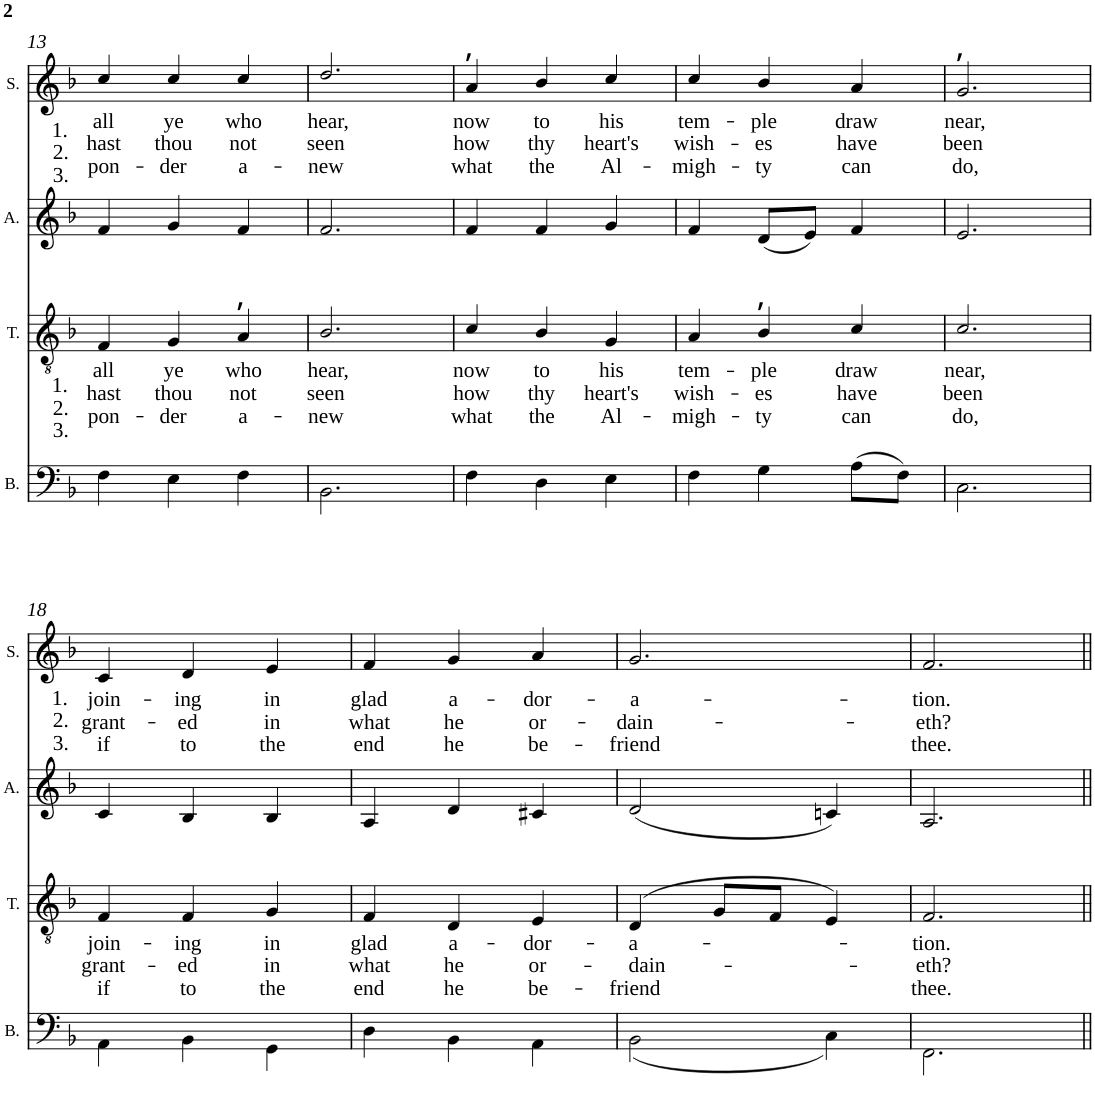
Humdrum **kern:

**kern	**kern	**text	**text	**text	**kern	**kern	**text	**text	**text
*part4	*part3	*part3	*part3	*part3	*part2	*part1	*part1	*part1	*part1
*staff4	*staff3	*staff3	*staff3	*staff3	*staff2	*staff1	*staff1	*staff1	*staff1
*I"Bass	*I"Tenor	*	*	*	*I"Alto	*I"Soprano	*	*	*
*I'B.	*I'T.	*	*	*	*I'A.	*I'S.	*	*	*
!!LO:PB:g=z
*clefF4	*clefGv2	*	*	*	*clefG2	*clefG2	*	*	*
*k[b-]	*k[b-]	*	*	*	*k[b-]	*k[b-]	*	*	*
*F:	*F:	*	*	*	*F:	*F:	*	*	*
*M3/4	*M3/4	*	*	*	*M3/4	*M3/4	*	*	*
=13	=13	=13	=13	=13	=13	=13	=13	=13	=13
!	!	!	!	!	!	!LO:TX:b:t=1.	!	!	!
!	!	!	!	!	!	!LO:TX:b:t=2.	!	!	!
!	!	!	!	!	!	!LO:TX:b:t=3.	!	!	!
!	!LO:TX:b:t=1.	!	!	!	!	!	!	!	!
!	!LO:TX:b:t=2.	!	!	!	!	!	!	!	!
!	!LO:TX:b:t=3.	!	!	!	!	!	!	!	!
!	!	!LO:LY:b	!LO:LY:b	!LO:LY:b	!	!	!LO:LY:b	!LO:LY:b	!LO:LY:b
4F\	4F/	all	hast	pon-	4f/	4cc/	all	hast	pon-
!	!	!LO:LY:b	!LO:LY:b	!LO:LY:b	!	!	!LO:LY:b	!LO:LY:b	!LO:LY:b
4E\	4G/	ye	thou	der	4g/	4cc/	ye	thou	der
!	!LO:TX:a:t=,	!	!	!	!	!	!	!	!
!	!	!LO:LY:b	!LO:LY:b	!LO:LY:b	!	!	!LO:LY:b	!LO:LY:b	!LO:LY:b
4F\	4A/	who	not	a-	4f/	4cc/	who	not	a-
=14	=14	=14	=14	=14	=14	=14	=14	=14	=14
!	!	!LO:LY:b	!LO:LY:b	!LO:LY:b	!	!	!LO:LY:b	!LO:LY:b	!LO:LY:b
2.BB-\	2.B-/	-hear,	seen	new	2.f/	2.dd/	-hear,	seen	new
=15	=15	=15	=15	=15	=15	=15	=15	=15	=15
!	!	!	!	!	!	!LO:TX:a:t=,	!	!	!
!	!	!LO:LY:b	!LO:LY:b	!LO:LY:b	!	!	!LO:LY:b	!LO:LY:b	!LO:LY:b
4F\	4c/	now	how	what	4f/	4a/	now	how	what
!	!	!LO:LY:b	!LO:LY:b	!LO:LY:b	!	!	!LO:LY:b	!LO:LY:b	!LO:LY:b
4D\	4B-/	to	thy	the	4f/	4b-/	to	thy	the
!	!	!LO:LY:b	!LO:LY:b	!LO:LY:b	!	!	!LO:LY:b	!LO:LY:b	!LO:LY:b
4E\	4G/	his	heart's	Al-	4g/	4cc/	his	heart's	Al-
=16	=16	=16	=16	=16	=16	=16	=16	=16	=16
!	!	!LO:LY:b	!LO:LY:b	!LO:LY:b	!	!	!LO:LY:b	!LO:LY:b	!LO:LY:b
4F\	4A/	tem-	-wish-	-migh-	4f/	4cc/	tem-	-wish-	-migh-
!	!LO:TX:a:t=,	!	!	!	!	!	!	!	!
!	!	!LO:LY:b	!LO:LY:b	!LO:LY:b	!	!	!LO:LY:b	!LO:LY:b	!LO:LY:b
4G\	4B-/	-ple	es	ty	(8d/L	4b-/	-ple	es	ty
.	.	.	.	.	8e/J)	.	.	.	.
!	!	!LO:LY:b	!LO:LY:b	!LO:LY:b	!	!	!LO:LY:b	!LO:LY:b	!LO:LY:b
(8A\L	4c/	draw	have	can	4f/	4a/	draw	have	can
8F\J)	.	.	.	.	.	.	.	.	.
=17	=17	=17	=17	=17	=17	=17	=17	=17	=17
!	!	!	!	!	!	!LO:TX:a:t=,	!	!	!
!	!	!LO:LY:b	!LO:LY:b	!LO:LY:b	!	!	!LO:LY:b	!LO:LY:b	!LO:LY:b
2.C\	2.c/	-near,	been	do,	2.e/	2.g/	-near,	been	do,
!!LO:LB:g=z
=18	=18	=18	=18	=18	=18	=18	=18	=18	=18
!	!	!	!	!	!	!LO:TX:b:t=1.	!	!	!
!	!	!	!	!	!	!LO:TX:b:t=2.	!	!	!
!	!	!	!	!	!	!LO:TX:b:t=3.	!	!	!
!	!	!LO:LY:b	!LO:LY:b	!LO:LY:b	!	!	!LO:LY:b	!LO:LY:b	!LO:LY:b
4AA\	4F/	join-	grant-	-if	4c/	4c/	join-	grant-	-if
!	!	!LO:LY:b	!LO:LY:b	!LO:LY:b	!	!	!LO:LY:b	!LO:LY:b	!LO:LY:b
4BB-\	4F/	-ing	-ed	to	4B-/	4d/	-ing	-ed	to
!	!	!LO:LY:b	!LO:LY:b	!LO:LY:b	!	!	!LO:LY:b	!LO:LY:b	!LO:LY:b
4GG\	4G/	in	in	the	4B-/	4e/	in	in	the
=19	=19	=19	=19	=19	=19	=19	=19	=19	=19
!	!	!LO:LY:b	!LO:LY:b	!LO:LY:b	!	!	!LO:LY:b	!LO:LY:b	!LO:LY:b
4D\	4F/	glad	what	end	4A/	4f/	glad	what	end
!	!	!LO:LY:b	!LO:LY:b	!LO:LY:b	!	!	!LO:LY:b	!LO:LY:b	!LO:LY:b
4BB-\	4D/	a-	he	-he	4d/	4g/	a-	he	-he
!	!	!LO:LY:b	!LO:LY:b	!LO:LY:b	!	!	!LO:LY:b	!LO:LY:b	!LO:LY:b
4AA\	4E/	dor-	or-	-be-	4c#X/	4a/	dor-	or-	-be-
=20	=20	=20	=20	=20	=20	=20	=20	=20	=20
!	!	!LO:LY:b	!LO:LY:b	!LO:LY:b	!	!	!LO:LY:b	!LO:LY:b	!LO:LY:b
(<2BB-\	(>4D/	-a-	-dain-	-friend	(<2d/	2.g/	-a-	-dain-	-friend
.	8G/L	.	.	.	.	.	.	.	.
.	8F/J	.	.	.	.	.	.	.	.
4C\)	4E/)	.	.	.	4cn/)	.	.	.	.
=21	=21	=21	=21	=21	=21	=21	=21	=21	=21
!	!	!LO:LY:b	!LO:LY:b	!LO:LY:b	!	!	!LO:LY:b	!LO:LY:b	!LO:LY:b
2.FF\	2.F/	-tion.	-eth?	thee.	2.A/	2.f/	-tion.	-eth?	thee.
=||	=||	=||	=||	=||	=||	=||	=||	=||	=||
*-	*-	*-	*-	*-	*-	*-	*-	*-	*-
